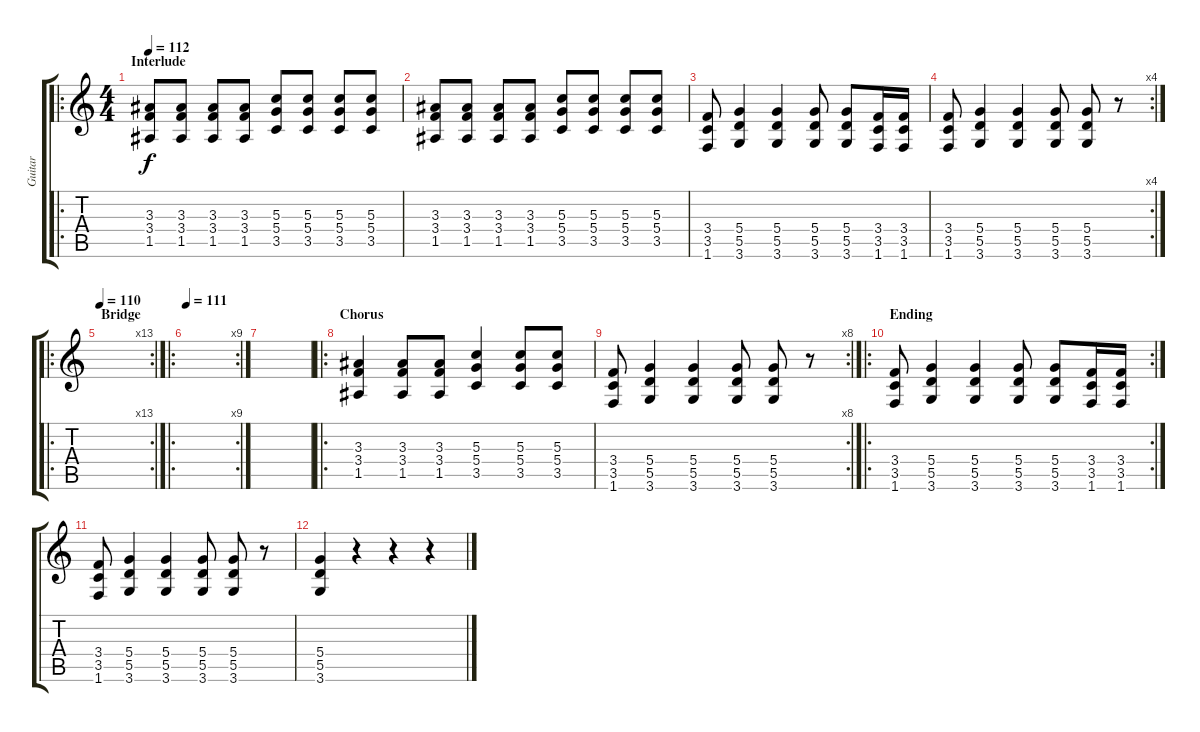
\track ("Guitar " "Guitar ") {instrument overdrivenguitar}
\staff {score tabs}
\tuning (E4 B3 G3 D3 A2 E2) {hide}
\ro
\ts (4 4)
\section ("" "Interlude")
\tempo 112
\clef g2
\ks c
(3.3 3.4 1.5).8{dy f} (3.3 3.4 1.5).8 (3.3 3.4 1.5).8 (3.3 3.4 1.5).8 (5.3 5.4 3.5).8 (5.3 5.4 3.5).8 (5.3 5.4 3.5).8 (5.3 5.4 3.5).8 |
(3.3 3.4 1.5).8 (3.3 3.4 1.5).8 (3.3 3.4 1.5).8 (3.3 3.4 1.5).8 (5.3 5.4 3.5).8 (5.3 5.4 3.5).8 (5.3 5.4 3.5).8 (5.3 5.4 3.5).8 |
(3.4 3.5 1.6).8 (5.4 5.5 3.6).4 (5.4 5.5 3.6).4 (5.4 5.5 3.6).8 (5.4 5.5 3.6).8 (3.4 3.5 1.6).16 (3.4 3.5 1.6).16 |
\rc 4
(3.4 3.5 1.6).8 (5.4 5.5 3.6).4 (5.4 5.5 3.6).4 (5.4 5.5 3.6).8 (5.4 5.5 3.6).8 r.8 |
\ro
\rc 13
\section ("" "Bridge")
\tempo 110
|
\ro
\rc 9
\tempo 111
|
|
\ro
\section ("" "Chorus")
(3.3 3.4 1.5).4 (3.3 3.4 1.5).8 (3.3 3.4 1.5).8 (5.3 5.4 3.5).4 (5.3 5.4 3.5).8 (5.3 5.4 3.5).8 |
\rc 8
(3.4 3.5 1.6).8 (5.4 5.5 3.6).4 (5.4 5.5 3.6).4 (5.4 5.5 3.6).8 (5.4 5.5 3.6).8 r.8 |
\ro
\rc 2
\section ("" "Ending")
(3.4 3.5 1.6).8 (5.4 5.5 3.6).4 (5.4 5.5 3.6).4 (5.4 5.5 3.6).8 (5.4 5.5 3.6).8 (3.4 3.5 1.6).16 (3.4 3.5 1.6).16 |
(3.4 3.5 1.6).8 (5.4 5.5 3.6).4 (5.4 5.5 3.6).4 (5.4 5.5 3.6).8 (5.4 5.5 3.6).8 r.8 |
(5.4 5.5 3.6).4 r.4 r.4 r.4
